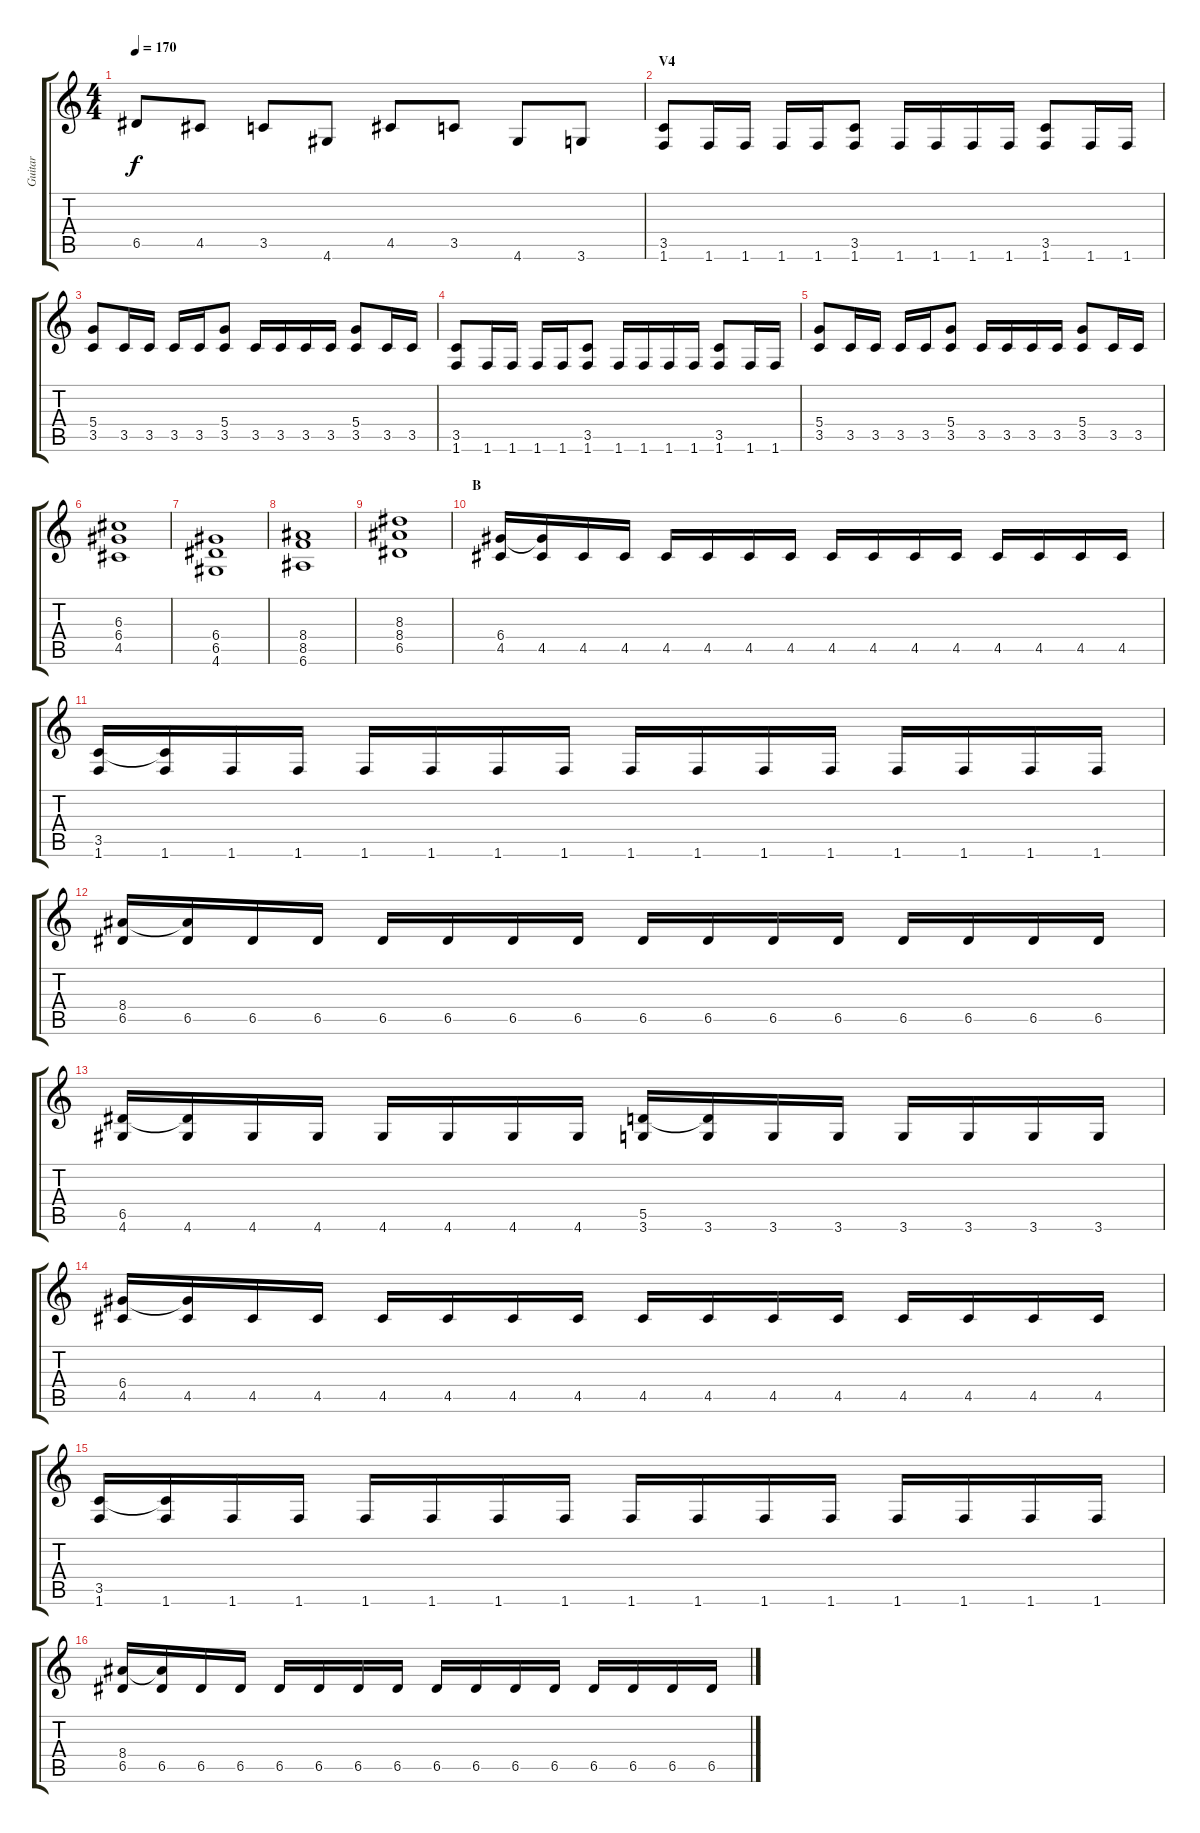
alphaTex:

\track ("Guitar" "Guitar") {instrument distortionguitar}
\staff {score tabs}
\tuning (E4 B3 G3 D3 A2 E2) {hide}
\ts (4 4)
\tempo 170
\clef g2
\ks c
6.5.8{dy f} 4.5.8 3.5.8 4.6.8 4.5.8 3.5.8 4.6.8 3.6.8 |
\section ("" "V4")
(3.5 1.6).8 1.6.16 1.6.16 1.6.16 1.6.16 (3.5 1.6).8 1.6.16 1.6.16 1.6.16 1.6.16 (3.5 1.6).8 1.6.16 1.6.16 |
(5.4 3.5).8 3.5.16 3.5.16 3.5.16 3.5.16 (5.4 3.5).8 3.5.16 3.5.16 3.5.16 3.5.16 (5.4 3.5).8 3.5.16 3.5.16 |
(3.5 1.6).8 1.6.16 1.6.16 1.6.16 1.6.16 (3.5 1.6).8 1.6.16 1.6.16 1.6.16 1.6.16 (3.5 1.6).8 1.6.16 1.6.16 |
(5.4 3.5).8 3.5.16 3.5.16 3.5.16 3.5.16 (5.4 3.5).8 3.5.16 3.5.16 3.5.16 3.5.16 (5.4 3.5).8 3.5.16 3.5.16 |
(6.3 6.4 4.5).1 |
(6.4 6.5 4.6).1 |
(8.4 8.5 6.6).1 |
(8.3 8.4 6.5).1 |
\section ("" "B")
(6.4 4.5).16 (6.4{t} 4.5).16 4.5.16 4.5.16 4.5.16 4.5.16 4.5.16 4.5.16 4.5.16 4.5.16 4.5.16 4.5.16 4.5.16 4.5.16 4.5.16 4.5.16 |
(3.5 1.6).16 (3.5{t} 1.6).16 1.6.16 1.6.16 1.6.16 1.6.16 1.6.16 1.6.16 1.6.16 1.6.16 1.6.16 1.6.16 1.6.16 1.6.16 1.6.16 1.6.16 |
(8.4 6.5).16 (8.4{t} 6.5).16 6.5.16 6.5.16 6.5.16 6.5.16 6.5.16 6.5.16 6.5.16 6.5.16 6.5.16 6.5.16 6.5.16 6.5.16 6.5.16 6.5.16 |
(6.5 4.6).16 (6.5{t} 4.6).16 4.6.16 4.6.16 4.6.16 4.6.16 4.6.16 4.6.16 (5.5 3.6).16 (5.5{t} 3.6).16 3.6.16 3.6.16 3.6.16 3.6.16 3.6.16 3.6.16 |
(6.4 4.5).16 (6.4{t} 4.5).16 4.5.16 4.5.16 4.5.16 4.5.16 4.5.16 4.5.16 4.5.16 4.5.16 4.5.16 4.5.16 4.5.16 4.5.16 4.5.16 4.5.16 |
(3.5 1.6).16 (3.5{t} 1.6).16 1.6.16 1.6.16 1.6.16 1.6.16 1.6.16 1.6.16 1.6.16 1.6.16 1.6.16 1.6.16 1.6.16 1.6.16 1.6.16 1.6.16 |
(8.4 6.5).16 (8.4{t} 6.5).16 6.5.16 6.5.16 6.5.16 6.5.16 6.5.16 6.5.16 6.5.16 6.5.16 6.5.16 6.5.16 6.5.16 6.5.16 6.5.16 6.5.16
